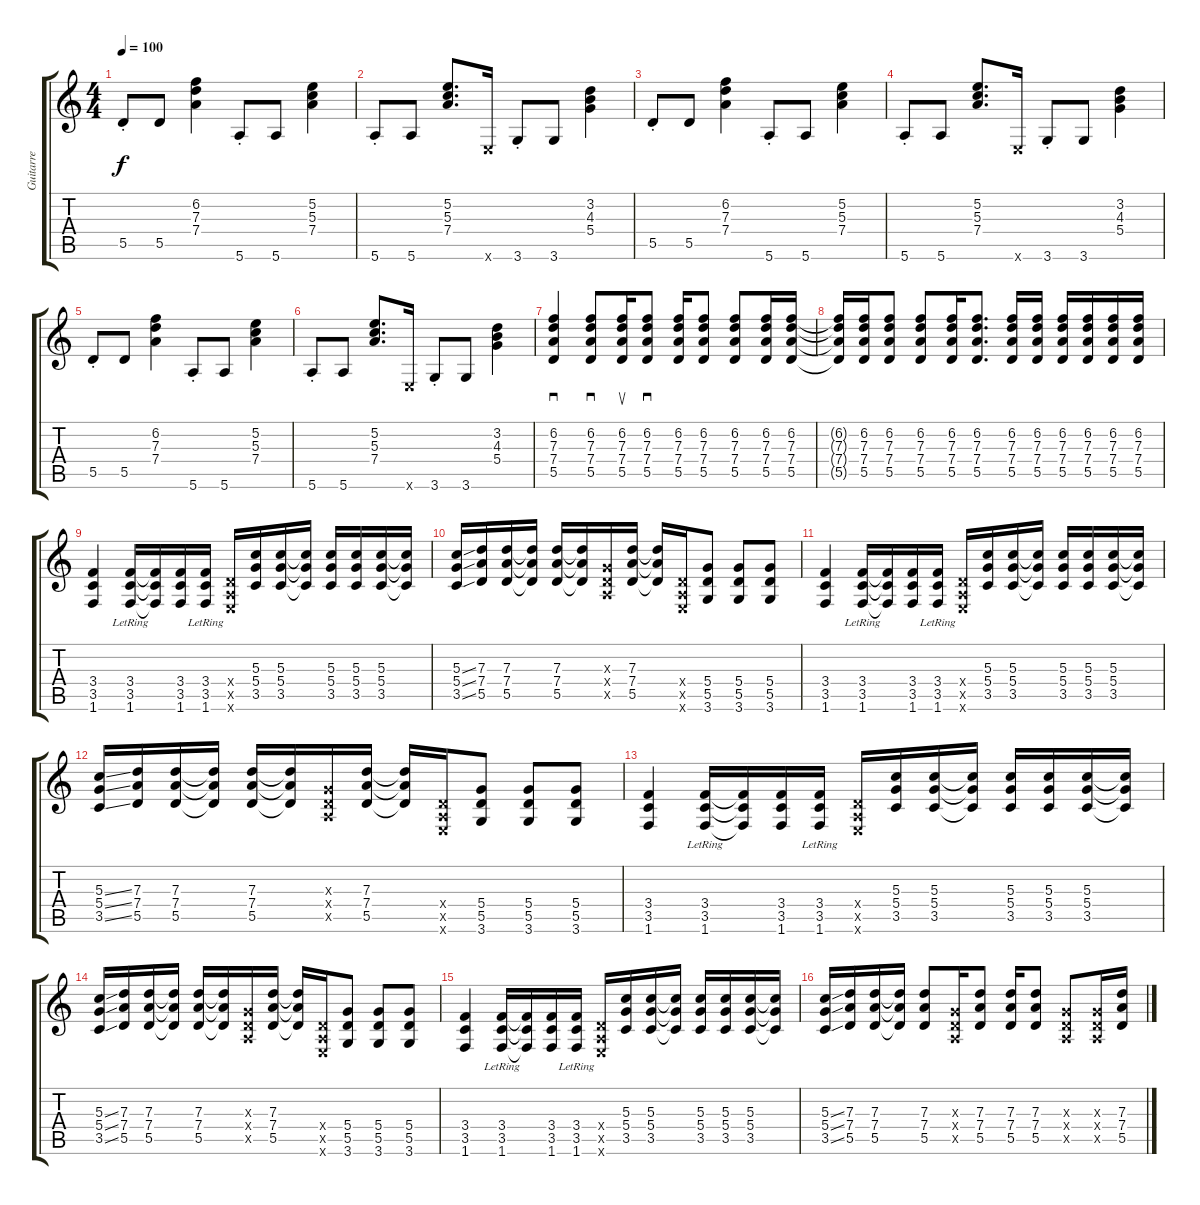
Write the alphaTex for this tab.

\track ("Guitarre" "Guitarre") {instrument distortionguitar}
\staff {score tabs}
\tuning (E4 B3 G3 D3 A2 E2) {hide}
\ts (4 4)
\tempo 100
\clef g2
\ks c
5.5{st}.8{dy f} 5.5.8 (6.2 7.3 7.4).4 5.6{st}.8 5.6.8 (5.2 5.3 7.4).4 |
5.6{st}.8 5.6.8 (5.2 5.3 7.4).8{d} 0.6{x}.16 3.6{st}.8 3.6.8 (3.2 4.3 5.4).4 |
5.5{st}.8 5.5.8 (6.2 7.3 7.4).4 5.6{st}.8 5.6.8 (5.2 5.3 7.4).4 |
5.6{st}.8 5.6.8 (5.2 5.3 7.4).8{d} 0.6{x}.16 3.6{st}.8 3.6.8 (3.2 4.3 5.4).4 |
5.5{st}.8 5.5.8 (6.2 7.3 7.4).4 5.6{st}.8 5.6.8 (5.2 5.3 7.4).4 |
5.6{st}.8 5.6.8 (5.2 5.3 7.4).8{d} 0.6{x}.16 3.6{st}.8 3.6.8 (3.2 4.3 5.4).4 |
(6.2 7.3 7.4 5.5).4{sd balance 8} (6.2 7.3 7.4 5.5).8{sd} (6.2 7.3 7.4 5.5).16{su} (6.2 7.3 7.4 5.5).8{sd} (6.2 7.3 7.4 5.5).16 (6.2 7.3 7.4 5.5).8 (6.2 7.3 7.4 5.5).8 (6.2 7.3 7.4 5.5).16 (6.2 7.3 7.4 5.5).16 |
(6.2{t} 7.3{t} 7.4{t} 5.5{t}).16 (6.2 7.3 7.4 5.5).16 (6.2 7.3 7.4 5.5).8 (6.2 7.3 7.4 5.5).8 (6.2 7.3 7.4 5.5).16 (6.2 7.3 7.4 5.5).8{d} (6.2 7.3 7.4 5.5).16 (6.2 7.3 7.4 5.5).16 (6.2 7.3 7.4 5.5).16 (6.2 7.3 7.4 5.5).16 (6.2 7.3 7.4 5.5).16 (6.2 7.3 7.4 5.5).16 |
(3.4 3.5 1.6).4{balance 8 instrument overdrivenguitar} (3.4{lr} 3.5{lr} 1.6{lr}).16 (3.4{t} 3.5{t} 1.6{t}).16 (3.4 3.5 1.6).16 (3.4{lr} 3.5{lr} 1.6{lr}).16 (0.4{x} 0.5{x} 0.6{x}).16 (5.3 5.4 3.5).16 (5.3 5.4 3.5).16 (5.3{t} 5.4{t} 3.5{t}).16 (5.3 5.4 3.5).16 (5.3 5.4 3.5).16 (5.3 5.4 3.5).16 (5.3{t} 5.4{t} 3.5{t}).16 |
(5.3{ss} 5.4{ss} 3.5{ss}).16 (7.3 7.4 5.5).16 (7.3 7.4 5.5).16 (7.3{t} 7.4{t} 5.5{t}).16 (7.3 7.4 5.5).16 (7.3{t} 7.4{t} 5.5{t}).16 (0.3{x} 0.4{x} 0.5{x}).16 (7.3 7.4 5.5).16 (7.3{t} 7.4{t} 5.5{t}).16 (0.4{x} 0.5{x} 0.6{x}).16 (5.4 5.5 3.6).8 (5.4 5.5 3.6).8 (5.4 5.5 3.6).8 |
(3.4 3.5 1.6).4 (3.4{lr} 3.5{lr} 1.6{lr}).16 (3.4{t} 3.5{t} 1.6{t}).16 (3.4 3.5 1.6).16 (3.4{lr} 3.5{lr} 1.6{lr}).16 (0.4{x} 0.5{x} 0.6{x}).16 (5.3 5.4 3.5).16 (5.3 5.4 3.5).16 (5.3{t} 5.4{t} 3.5{t}).16 (5.3 5.4 3.5).16 (5.3 5.4 3.5).16 (5.3 5.4 3.5).16 (5.3{t} 5.4{t} 3.5{t}).16 |
(5.3{ss} 5.4{ss} 3.5{ss}).16 (7.3 7.4 5.5).16 (7.3 7.4 5.5).16 (7.3{t} 7.4{t} 5.5{t}).16 (7.3 7.4 5.5).16 (7.3{t} 7.4{t} 5.5{t}).16 (0.3{x} 0.4{x} 0.5{x}).16 (7.3 7.4 5.5).16 (7.3{t} 7.4{t} 5.5{t}).16 (0.4{x} 0.5{x} 0.6{x}).16 (5.4 5.5 3.6).8 (5.4 5.5 3.6).8 (5.4 5.5 3.6).8 |
(3.4 3.5 1.6).4 (3.4{lr} 3.5{lr} 1.6{lr}).16 (3.4{t} 3.5{t} 1.6{t}).16 (3.4 3.5 1.6).16 (3.4{lr} 3.5{lr} 1.6{lr}).16 (0.4{x} 0.5{x} 0.6{x}).16 (5.3 5.4 3.5).16 (5.3 5.4 3.5).16 (5.3{t} 5.4{t} 3.5{t}).16 (5.3 5.4 3.5).16 (5.3 5.4 3.5).16 (5.3 5.4 3.5).16 (5.3{t} 5.4{t} 3.5{t}).16 |
(5.3{ss} 5.4{ss} 3.5{ss}).16 (7.3 7.4 5.5).16 (7.3 7.4 5.5).16 (7.3{t} 7.4{t} 5.5{t}).16 (7.3 7.4 5.5).16 (7.3{t} 7.4{t} 5.5{t}).16 (0.3{x} 0.4{x} 0.5{x}).16 (7.3 7.4 5.5).16 (7.3{t} 7.4{t} 5.5{t}).16 (0.4{x} 0.5{x} 0.6{x}).16 (5.4 5.5 3.6).8 (5.4 5.5 3.6).8 (5.4 5.5 3.6).8 |
(3.4 3.5 1.6).4 (3.4{lr} 3.5{lr} 1.6{lr}).16 (3.4{t} 3.5{t} 1.6{t}).16 (3.4 3.5 1.6).16 (3.4{lr} 3.5{lr} 1.6{lr}).16 (0.4{x} 0.5{x} 0.6{x}).16 (5.3 5.4 3.5).16 (5.3 5.4 3.5).16 (5.3{t} 5.4{t} 3.5{t}).16 (5.3 5.4 3.5).16 (5.3 5.4 3.5).16 (5.3 5.4 3.5).16 (5.3{t} 5.4{t} 3.5{t}).16 |
(5.3{ss} 5.4{ss} 3.5{ss}).16 (7.3 7.4 5.5).16 (7.3 7.4 5.5).16 (7.3{t} 7.4{t} 5.5{t}).16 (7.3 7.4 5.5).8 (0.3{x} 0.4{x} 0.5{x}).16 (7.3 7.4 5.5).8 (7.3 7.4 5.5).16 (7.3 7.4 5.5).8 (0.3{x} 0.4{x} 0.5{x}).8 (0.3{x} 0.4{x} 0.5{x}).16 (7.3 7.4 5.5).16
